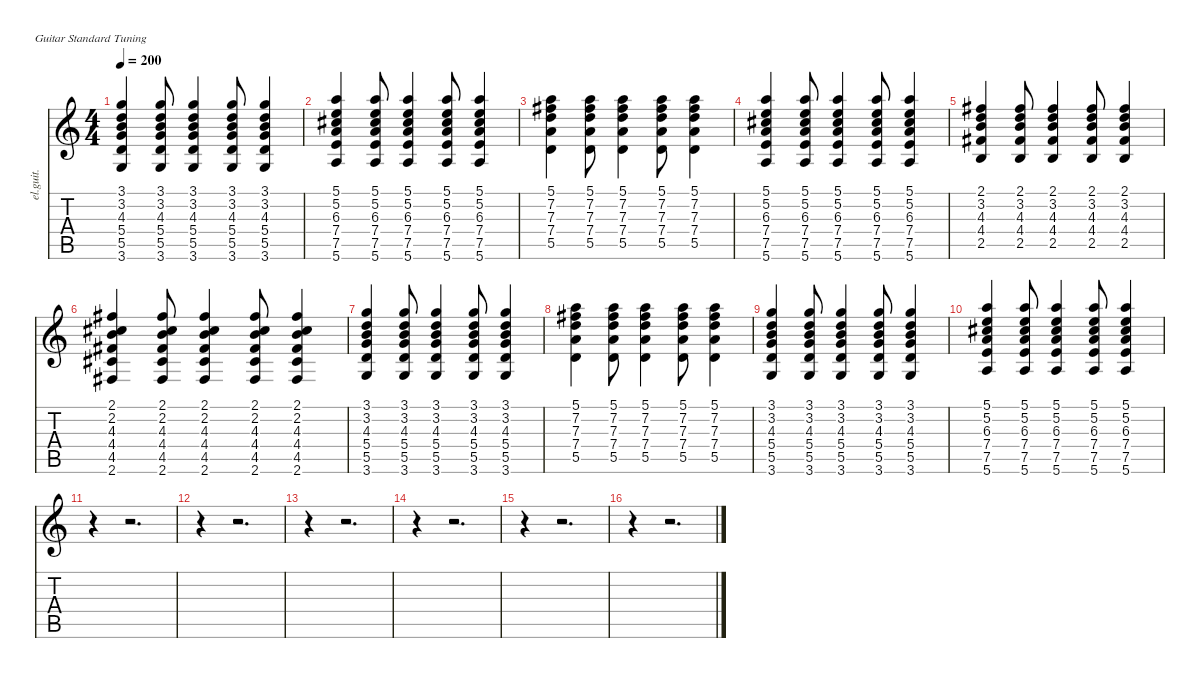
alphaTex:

\defaultSystemsLayout 4
\hideDynamics
\bracketExtendMode nobrackets
\track ("The clean guitar" "el.guit.") {instrument electricguitarclean}
\staff {score tabs}
\tuning (E4 B3 G3 D3 A2 E2)
\ts (4 4)
\tempo 200
\clef g2
\ks c
(3.1 3.2 4.3 5.4 5.5 3.6).4{dy f} (3.1 3.2 4.3 5.4 5.5 3.6).8 (3.1 3.2 4.3 5.4 5.5 3.6).4 (3.1 3.2 4.3 5.4 5.5 3.6).8 (3.1 3.2 4.3 5.4 5.5 3.6).4 |
(5.1 5.2 6.3{acc #} 7.4 7.5 5.6).4 (5.1 5.2 6.3{acc #} 7.4 7.5 5.6).8 (5.1 5.2 6.3{acc #} 7.4 7.5 5.6).4 (5.1 5.2 6.3{acc #} 7.4 7.5 5.6).8 (5.1 5.2 6.3{acc #} 7.4 7.5 5.6).4 |
(5.1 7.2{acc #} 7.3 7.4 5.5).4 (5.1 7.2{acc #} 7.3 7.4 5.5).8 (5.1 7.2{acc #} 7.3 7.4 5.5).4 (5.1 7.2{acc #} 7.3 7.4 5.5).8 (5.1 7.2{acc #} 7.3 7.4 5.5).4 |
(5.1 5.2 6.3{acc #} 7.4 7.5 5.6).4 (5.1 5.2 6.3{acc #} 7.4 7.5 5.6).8 (5.1 5.2 6.3{acc #} 7.4 7.5 5.6).4 (5.1 5.2 6.3{acc #} 7.4 7.5 5.6).8 (5.1 5.2 6.3{acc #} 7.4 7.5 5.6).4 |
(2.1{acc #} 3.2 4.3 4.4{acc #} 2.5).4 (2.1{acc #} 3.2 4.3 4.4{acc #} 2.5).8 (2.1{acc #} 3.2 4.3 4.4{acc #} 2.5).4 (2.1{acc #} 3.2 4.3 4.4{acc #} 2.5).8 (2.1{acc #} 3.2 4.3 4.4{acc #} 2.5).4 |
(2.1{acc #} 2.2{acc #} 4.3 4.4{acc #} 4.5{acc #} 2.6{acc #}).4 (2.1{acc #} 2.2{acc #} 4.3 4.4{acc #} 4.5{acc #} 2.6{acc #}).8 (2.1{acc #} 2.2{acc #} 4.3 4.4{acc #} 4.5{acc #} 2.6{acc #}).4 (2.1{acc #} 2.2{acc #} 4.3 4.4{acc #} 4.5{acc #} 2.6{acc #}).8 (2.1{acc #} 2.2{acc #} 4.3 4.4{acc #} 4.5{acc #} 2.6{acc #}).4 |
(3.1 3.2 4.3 5.4 5.5 3.6).4 (3.1 3.2 4.3 5.4 5.5 3.6).8 (3.1 3.2 4.3 5.4 5.5 3.6).4 (3.1 3.2 4.3 5.4 5.5 3.6).8 (3.1 3.2 4.3 5.4 5.5 3.6).4 |
(5.1 7.2{acc #} 7.3 7.4 5.5).4 (5.1 7.2{acc #} 7.3 7.4 5.5).8 (5.1 7.2{acc #} 7.3 7.4 5.5).4 (5.1 7.2{acc #} 7.3 7.4 5.5).8 (5.1 7.2{acc #} 7.3 7.4 5.5).4 |
(3.1 3.2 4.3 5.4 5.5 3.6).4 (3.1 3.2 4.3 5.4 5.5 3.6).8 (3.1 3.2 4.3 5.4 5.5 3.6).4 (3.1 3.2 4.3 5.4 5.5 3.6).8 (3.1 3.2 4.3 5.4 5.5 3.6).4 |
(5.1 5.2 6.3{acc #} 7.4 7.5 5.6).4 (5.1 5.2 6.3{acc #} 7.4 7.5 5.6).8 (5.1 5.2 6.3{acc #} 7.4 7.5 5.6).4 (5.1 5.2 6.3{acc #} 7.4 7.5 5.6).8 (5.1 5.2 6.3{acc #} 7.4 7.5 5.6).4 |
r.4 r.2{d} |
r.4 r.2{d} |
r.4 r.2{d} |
r.4 r.2{d} |
r.4 r.2{d} |
r.4 r.2{d}
